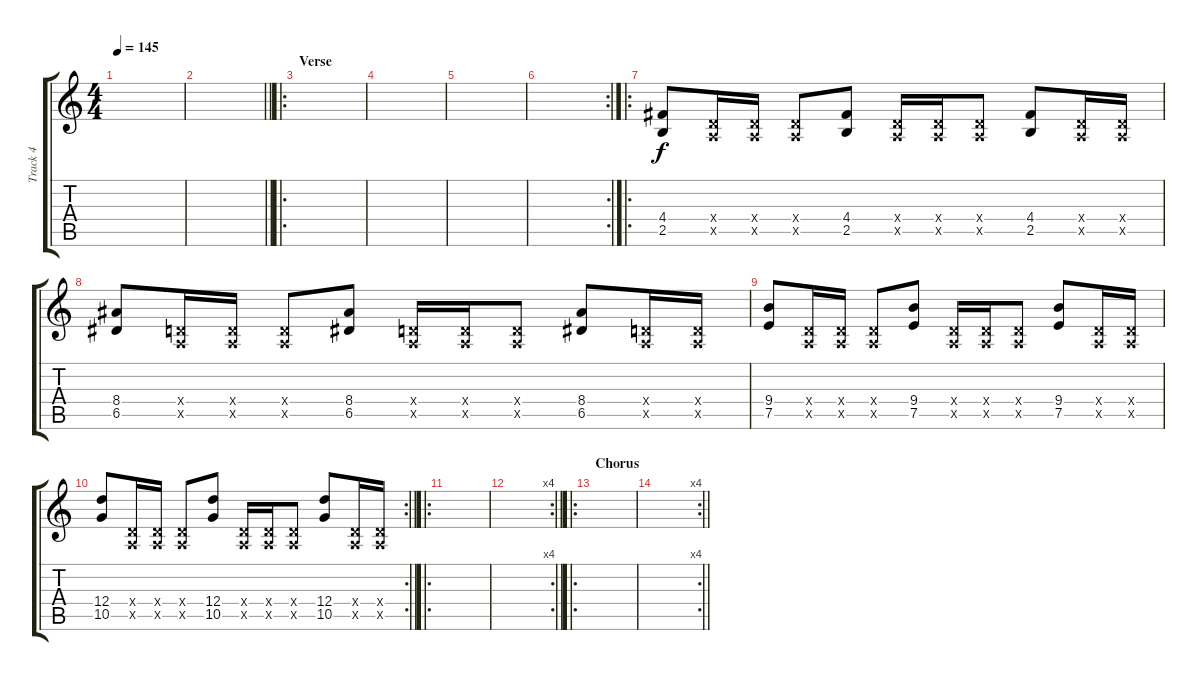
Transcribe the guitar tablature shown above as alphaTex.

\track ("Track 4" "Track 4") {instrument overdrivenguitar}
\staff {score tabs}
\tuning (E4 B3 G3 D3 A2 E2) {hide}
\ts (4 4)
\tempo 145
\clef g2
\ks c
|
\barLineRight lightlight
|
\ro
\section ("" "Verse")
|
|
|
\rc 2
|
\ro
(4.4 2.5).8 (0.4{x} 0.5{x}).16 (0.4{x} 0.5{x}).16 (0.4{x} 0.5{x}).8 (4.4 2.5).8 (0.4{x} 0.5{x}).16 (0.4{x} 0.5{x}).16 (0.4{x} 0.5{x}).8 (4.4 2.5).8 (0.4{x} 0.5{x}).16 (0.4{x} 0.5{x}).16 |
(8.4 6.5).8 (0.4{x} 0.5{x}).16 (0.4{x} 0.5{x}).16 (0.4{x} 0.5{x}).8 (8.4 6.5).8 (0.4{x} 0.5{x}).16 (0.4{x} 0.5{x}).16 (0.4{x} 0.5{x}).8 (8.4 6.5).8 (0.4{x} 0.5{x}).16 (0.4{x} 0.5{x}).16 |
(9.4 7.5).8 (0.4{x} 0.5{x}).16 (0.4{x} 0.5{x}).16 (0.4{x} 0.5{x}).8 (9.4 7.5).8 (0.4{x} 0.5{x}).16 (0.4{x} 0.5{x}).16 (0.4{x} 0.5{x}).8 (9.4 7.5).8 (0.4{x} 0.5{x}).16 (0.4{x} 0.5{x}).16 |
\rc 2
\barLineRight lightlight
(12.4 10.5).8 (0.4{x} 0.5{x}).16 (0.4{x} 0.5{x}).16 (0.4{x} 0.5{x}).8 (12.4 10.5).8 (0.4{x} 0.5{x}).16 (0.4{x} 0.5{x}).16 (0.4{x} 0.5{x}).8 (12.4 10.5).8 (0.4{x} 0.5{x}).16 (0.4{x} 0.5{x}).16 |
\ro
|
\rc 4
\barLineRight lightlight
|
\ro
\section ("" "Chorus")
|
\rc 4
\barLineRight lightlight
